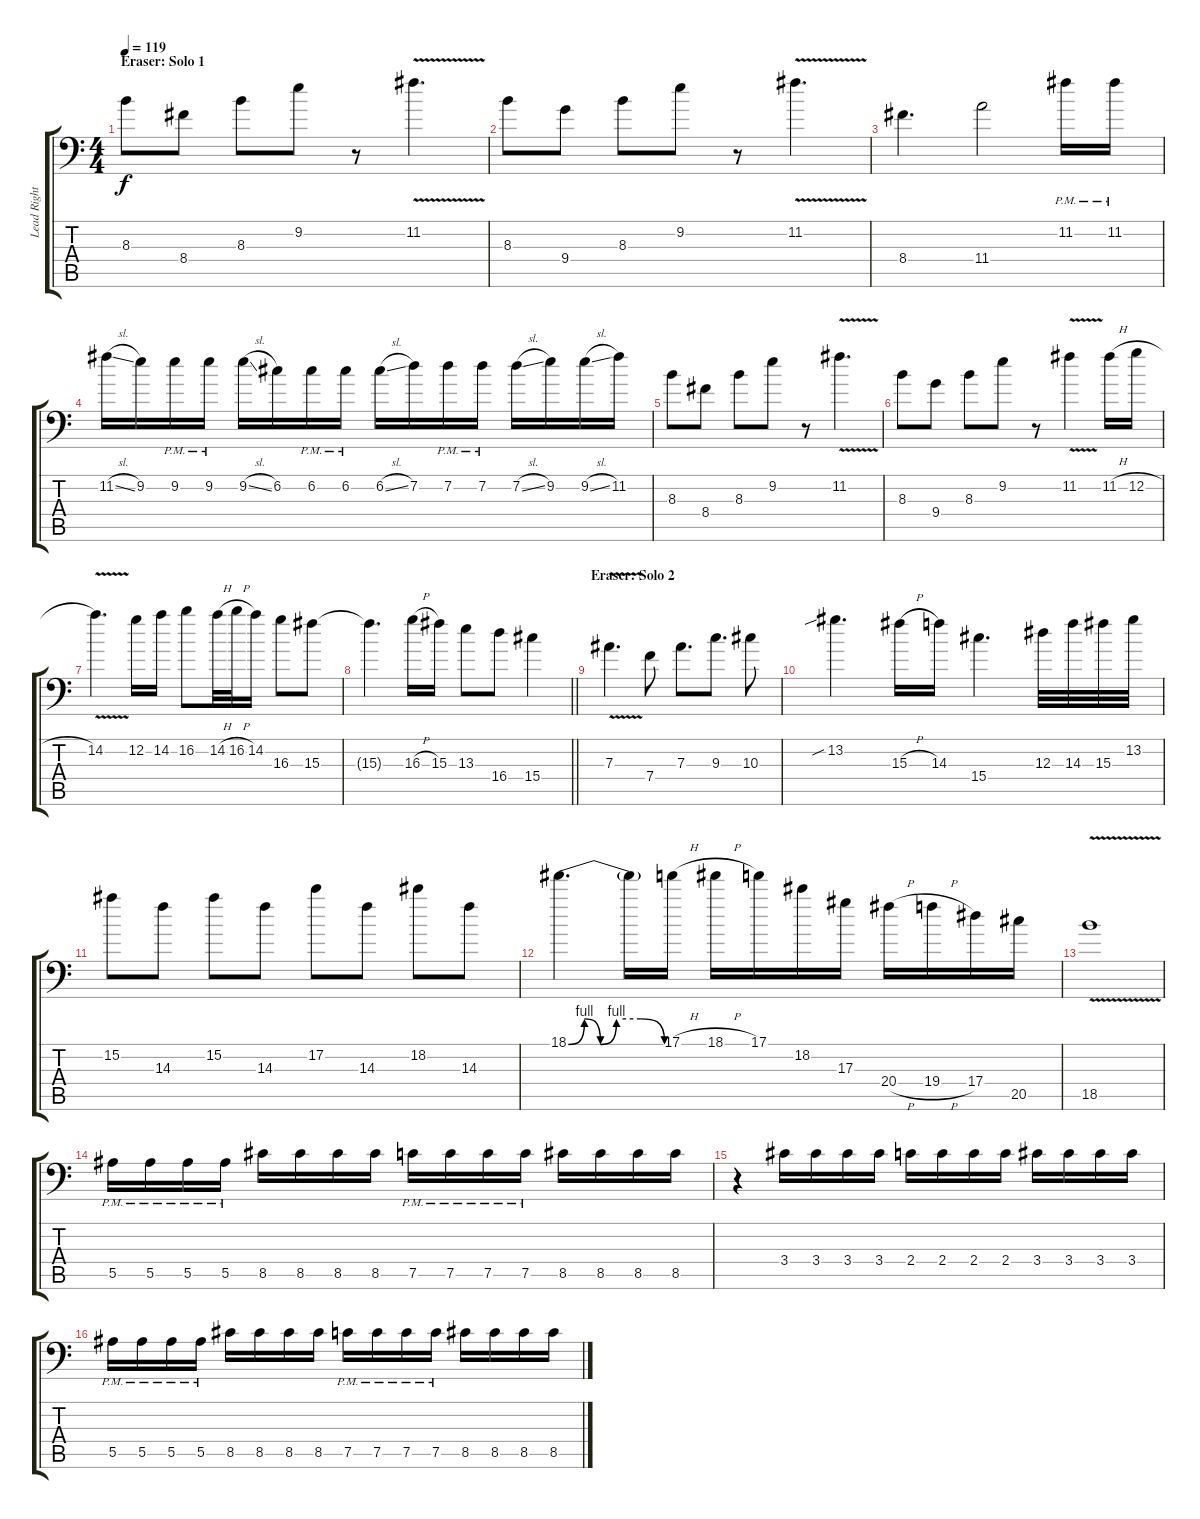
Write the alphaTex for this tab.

\track ("Lead Right 1" "Lead Right") {instrument distortionguitar}
\staff {score tabs}
\tuning (C4 G3 Eb3 Bb2 F2 Bb1) {hide}
\ts (4 4)
\section ("" "Eraser: Solo 1")
\tempo 119
\clef f4
\ks c
8.3.8{dy f} 8.4.8 8.3.8 9.2.8 r.8 11.2{v}.4{d} |
8.3.8 9.4.8 8.3.8 9.2.8 r.8 11.2{v}.4{d} |
8.4.4{d} 11.4.2 11.2{pm}.16 11.2{pm}.16 |
11.2{sl}.16 9.2.16 9.2{pm}.16 9.2{pm}.16 9.2{sl}.16 6.2.16 6.2{pm}.16 6.2{pm}.16 6.2{sl}.16 7.2.16 7.2{pm}.16 7.2{pm}.16 7.2{sl}.16 9.2.16 9.2{sl}.16 11.2.16 |
8.3.8 8.4.8 8.3.8 9.2.8 r.8 11.2{v}.4{d} |
8.3.8 9.4.8 8.3.8 9.2.8 r.8 11.2{v}.4 11.2{h}.16 12.2{h}.16 |
14.2{v}.4{d} 12.2.16 14.2.16 16.2.8 14.2{h}.32 16.2{h}.32 14.2.16 16.3.8 15.3.8 |
\barLineRight lightlight
15.3{t}.4{d} 16.3{h}.16 15.3.16 13.3.8 16.4.8 15.4.4 |
\section ("" "Eraser: Solo 2")
7.3{v}.4{d} 7.4.8 7.3.8{d} 9.3.8{d} 10.3.8 |
13.2{sib}.4{d} 15.3{h}.16 14.3.16 15.4.4{d} 12.3.32 14.3.32 15.3.32 13.2.32 |
15.2.8 14.3.8 15.2.8 14.3.8 17.2.8 14.3.8 18.2.8 14.3.8 |
18.1{be (custom 0 0 10 4 20 0 30 4 45 4 60 0)}.4{d} 18.1{t}.16 17.1{h}.16 18.1{h}.16 17.1.16 18.2.16 17.3.16 20.4{h}.16 19.4{h}.16 17.4.16 20.5.16 |
18.5{v}.1 |
5.5{pm}.16 5.5{pm}.16 5.5{pm}.16 5.5{pm}.16 8.5.16 8.5.16 8.5.16 8.5.16 7.5{pm}.16 7.5{pm}.16 7.5{pm}.16 7.5{pm}.16 8.5.16 8.5.16 8.5.16 8.5.16 |
r.4 3.4.16 3.4.16 3.4.16 3.4.16 2.4.16 2.4.16 2.4.16 2.4.16 3.4.16 3.4.16 3.4.16 3.4.16 |
5.5{pm}.16 5.5{pm}.16 5.5{pm}.16 5.5{pm}.16 8.5.16 8.5.16 8.5.16 8.5.16 7.5{pm}.16 7.5{pm}.16 7.5{pm}.16 7.5{pm}.16 8.5.16 8.5.16 8.5.16 8.5.16
